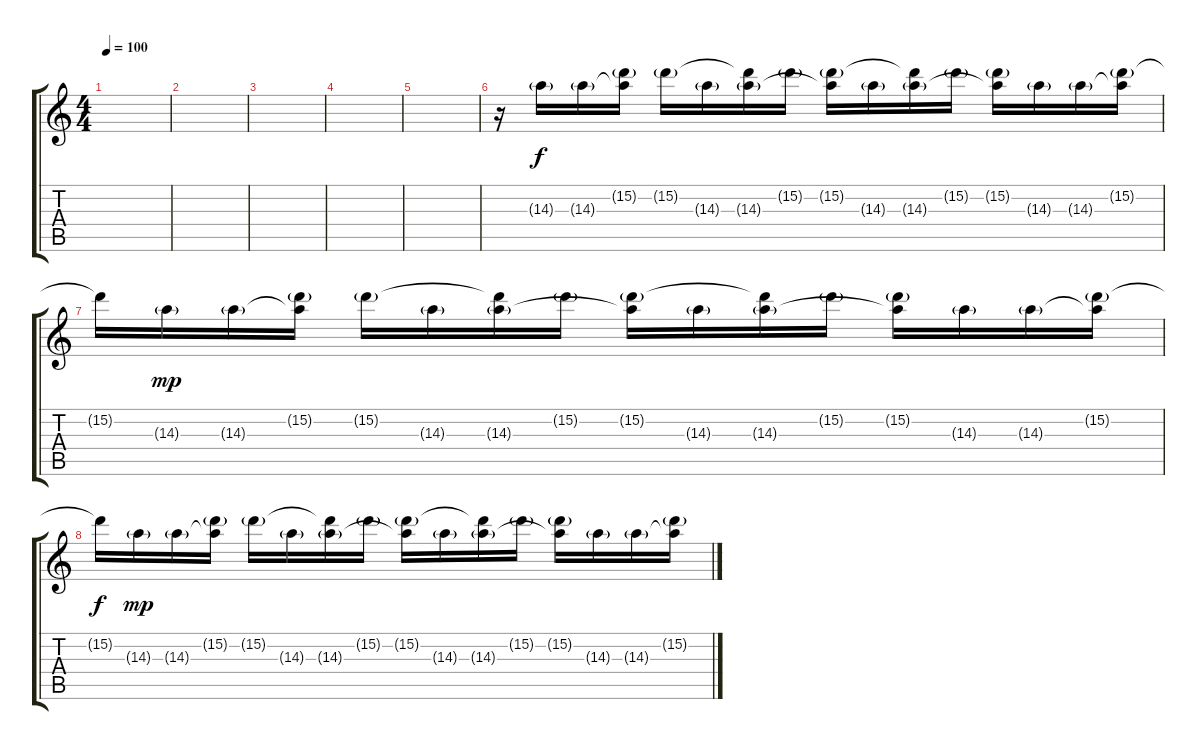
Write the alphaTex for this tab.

\track "" {instrument overdrivenguitar}
\staff {score tabs}
\tuning (E4 B3 G3 D3 A2 D2) {hide}
\ts (4 4)
\tempo 100
\clef g2
\ks c
|
|
|
|
|
r.16{volume 8} 14.3{g}.16 14.3{g}.16 (15.2{g} 14.3{t}).16 15.2{g}.16 14.3{g}.16 (15.2{t} 14.3{g}).16 15.2{g}.16 (15.2{g} 14.3{t}).16 14.3{g}.16 (15.2{t} 14.3{g}).16 15.2{g}.16 (15.2{g} 14.3{t}).16 14.3{g}.16 14.3{g}.16 (15.2{g} 14.3{t}).16 |
15.2{t}.16{dy f} 14.3{g}.16{dy mp} 14.3{g}.16 (15.2{g} 14.3{t}).16 15.2{g}.16 14.3{g}.16 (15.2{t} 14.3{g}).16 15.2{g}.16 (15.2{g} 14.3{t}).16 14.3{g}.16 (15.2{t} 14.3{g}).16 15.2{g}.16 (15.2{g} 14.3{t}).16 14.3{g}.16 14.3{g}.16 (15.2{g} 14.3{t}).16 |
15.2{t}.16{dy f} 14.3{g}.16{dy mp} 14.3{g}.16 (15.2{g} 14.3{t}).16 15.2{g}.16 14.3{g}.16 (15.2{t} 14.3{g}).16 15.2{g}.16 (15.2{g} 14.3{t}).16 14.3{g}.16 (15.2{t} 14.3{g}).16 15.2{g}.16 (15.2{g} 14.3{t}).16 14.3{g}.16 14.3{g}.16 (15.2{g} 14.3{t}).16
